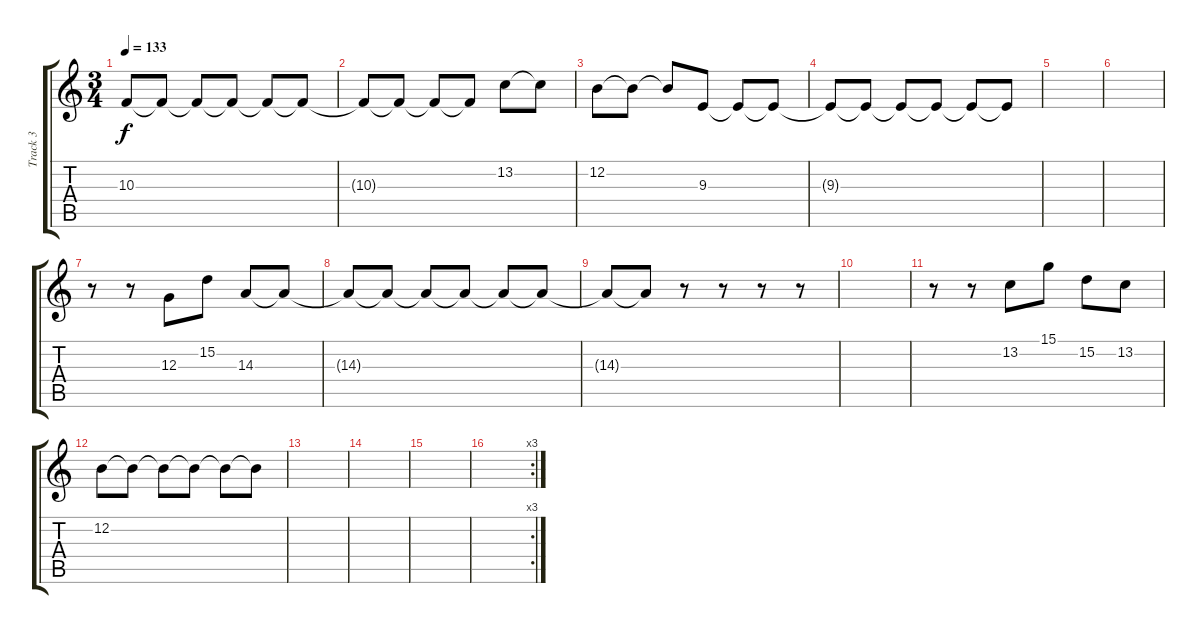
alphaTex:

\track ("Track 3" "Track 3") {instrument stringensemble1}
\staff {score tabs}
\tuning (E4 B3 G3 D3 A2 E2) {hide}
\ts (3 4)
\tempo 133
\clef g2
\ks c
10.3.8{dy f} 10.3{t}.8 10.3{t}.8 10.3{t}.8 10.3{t}.8 10.3{t}.8 |
10.3{t}.8 10.3{t}.8 10.3{t}.8 10.3{t}.8 13.2.8 13.2{t}.8 |
12.2.8 12.2{t}.8 12.2{t}.8 9.3.8 9.3{t}.8 9.3{t}.8 |
9.3{t}.8 9.3{t}.8 9.3{t}.8 9.3{t}.8 9.3{t}.8 9.3{t}.8 |
|
|
r.8 r.8 12.3.8 15.2.8 14.3.8 14.3{t}.8 |
14.3{t}.8 14.3{t}.8 14.3{t}.8 14.3{t}.8 14.3{t}.8 14.3{t}.8 |
14.3{t}.8 14.3{t}.8 r.8 r.8 r.8 r.8 |
|
r.8 r.8 13.2.8 15.1.8 15.2.8 13.2.8 |
12.2.8 12.2{t}.8 12.2{t}.8 12.2{t}.8 12.2{t}.8 12.2{t}.8 |
|
|
|
\rc 3
